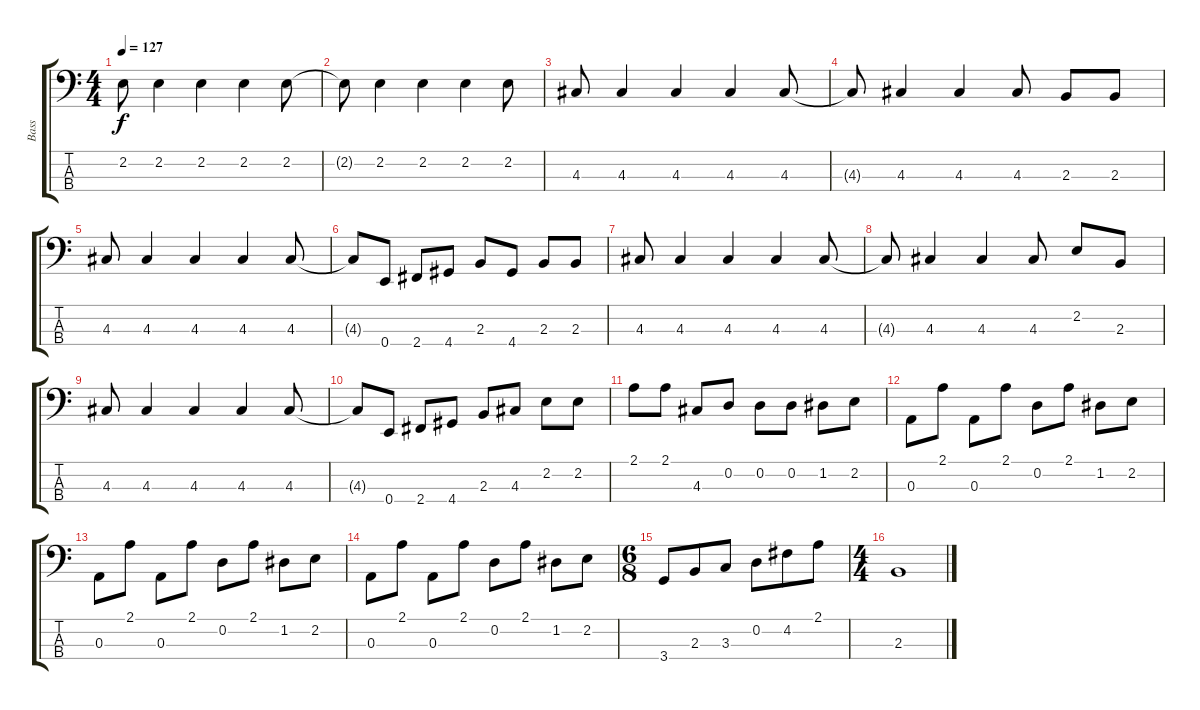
\track ("Bass" "Bass") {instrument electricbassfinger}
\staff {score tabs}
\tuning (G2 D2 A1 E1) {hide}
\ts (4 4)
\tempo 127
\clef f4
\ks c
2.2.8{dy f} 2.2.4 2.2.4 2.2.4 2.2.8 |
2.2{t}.8 2.2.4 2.2.4 2.2.4 2.2.8 |
4.3.8 4.3.4 4.3.4 4.3.4 4.3.8 |
4.3{t}.8 4.3.4 4.3.4 4.3.8 2.3.8 2.3.8 |
4.3.8 4.3.4 4.3.4 4.3.4 4.3.8 |
4.3{t}.8 0.4.8 2.4.8 4.4.8 2.3.8 4.4.8 2.3.8 2.3.8 |
4.3.8 4.3.4 4.3.4 4.3.4 4.3.8 |
4.3{t}.8 4.3.4 4.3.4 4.3.8 2.2.8 2.3.8 |
4.3.8 4.3.4 4.3.4 4.3.4 4.3.8 |
4.3{t}.8 0.4.8 2.4.8 4.4.8 2.3.8 4.3.8 2.2.8 2.2.8 |
2.1.8 2.1.8 4.3.8 0.2.8 0.2.8 0.2.8 1.2.8 2.2.8 |
0.3.8 2.1.8 0.3.8 2.1.8 0.2.8 2.1.8 1.2.8 2.2.8 |
0.3.8 2.1.8 0.3.8 2.1.8 0.2.8 2.1.8 1.2.8 2.2.8 |
0.3.8 2.1.8 0.3.8 2.1.8 0.2.8 2.1.8 1.2.8 2.2.8 |
\ts (6 8)
3.4.8 2.3.8 3.3.8 0.2.8 4.2.8 2.1.8 |
\ts (4 4)
2.3.1
